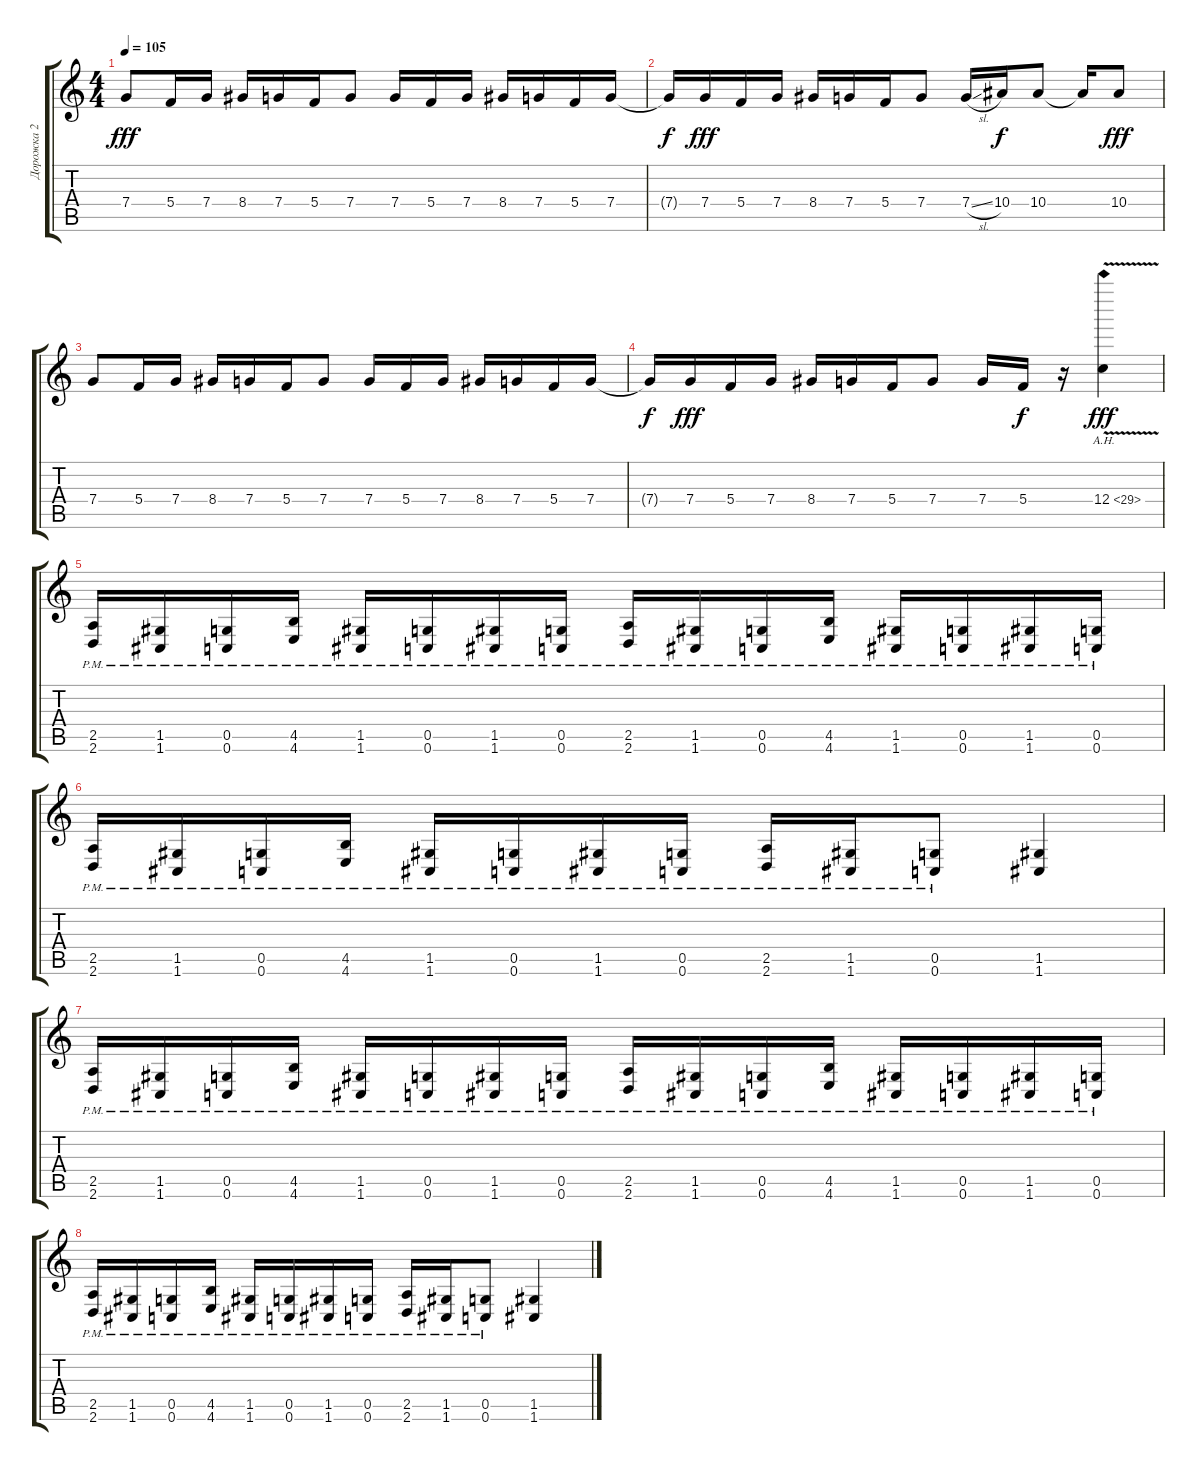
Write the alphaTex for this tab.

\track ("Дорожка 2" "Дорожка 2") {instrument overdrivenguitar}
\staff {score tabs}
\tuning (D4 A3 F3 C3 G2 C2) {hide}
\ts (4 4)
\tempo 105
\clef g2
\ks c
7.4.8{dy fff} 5.4.16 7.4.16 8.4.16 7.4.16 5.4.16 7.4.8 7.4.16 5.4.16 7.4.16 8.4.16 7.4.16 5.4.16 7.4.16 |
7.4{t}.16{dy f} 7.4.16{dy fff} 5.4.16 7.4.16 8.4.16 7.4.16 5.4.16 7.4.8 7.4{sl}.16 10.4.16{dy f} 10.4.8 10.4{t}.16 10.4.8{dy fff} |
7.4.8 5.4.16 7.4.16 8.4.16 7.4.16 5.4.16 7.4.8 7.4.16 5.4.16 7.4.16 8.4.16 7.4.16 5.4.16 7.4.16 |
7.4{t}.16{dy f} 7.4.16{dy fff} 5.4.16 7.4.16 8.4.16 7.4.16 5.4.16 7.4.8 7.4.16 5.4.16{dy f} r.16 12.4{ah 17 v}.4{dy fff} |
(2.5{pm} 2.6{pm}).16 (1.5{pm} 1.6{pm}).16 (0.5{pm} 0.6{pm}).16 (4.5{pm} 4.6{pm}).16 (1.5{pm} 1.6{pm}).16 (0.5{pm} 0.6{pm}).16 (1.5{pm} 1.6{pm}).16 (0.5{pm} 0.6{pm}).16 (2.5{pm} 2.6{pm}).16 (1.5{pm} 1.6{pm}).16 (0.5{pm} 0.6{pm}).16 (4.5{pm} 4.6{pm}).16 (1.5{pm} 1.6{pm}).16 (0.5{pm} 0.6{pm}).16 (1.5{pm} 1.6{pm}).16 (0.5{pm} 0.6{pm}).16 |
(2.5{pm} 2.6{pm}).16 (1.5{pm} 1.6{pm}).16 (0.5{pm} 0.6{pm}).16 (4.5{pm} 4.6{pm}).16 (1.5{pm} 1.6{pm}).16 (0.5{pm} 0.6{pm}).16 (1.5{pm} 1.6{pm}).16 (0.5{pm} 0.6{pm}).16 (2.5{pm} 2.6{pm}).16 (1.5{pm} 1.6{pm}).16 (0.5{pm} 0.6{pm}).8 (1.5 1.6).4 |
(2.5{pm} 2.6{pm}).16 (1.5{pm} 1.6{pm}).16 (0.5{pm} 0.6{pm}).16 (4.5{pm} 4.6{pm}).16 (1.5{pm} 1.6{pm}).16 (0.5{pm} 0.6{pm}).16 (1.5{pm} 1.6{pm}).16 (0.5{pm} 0.6{pm}).16 (2.5{pm} 2.6{pm}).16 (1.5{pm} 1.6{pm}).16 (0.5{pm} 0.6{pm}).16 (4.5{pm} 4.6{pm}).16 (1.5{pm} 1.6{pm}).16 (0.5{pm} 0.6{pm}).16 (1.5{pm} 1.6{pm}).16 (0.5{pm} 0.6{pm}).16 |
(2.5{pm} 2.6{pm}).16 (1.5{pm} 1.6{pm}).16 (0.5{pm} 0.6{pm}).16 (4.5{pm} 4.6{pm}).16 (1.5{pm} 1.6{pm}).16 (0.5{pm} 0.6{pm}).16 (1.5{pm} 1.6{pm}).16 (0.5{pm} 0.6{pm}).16 (2.5{pm} 2.6{pm}).16 (1.5{pm} 1.6{pm}).16 (0.5{pm} 0.6{pm}).8 (1.5 1.6).4
